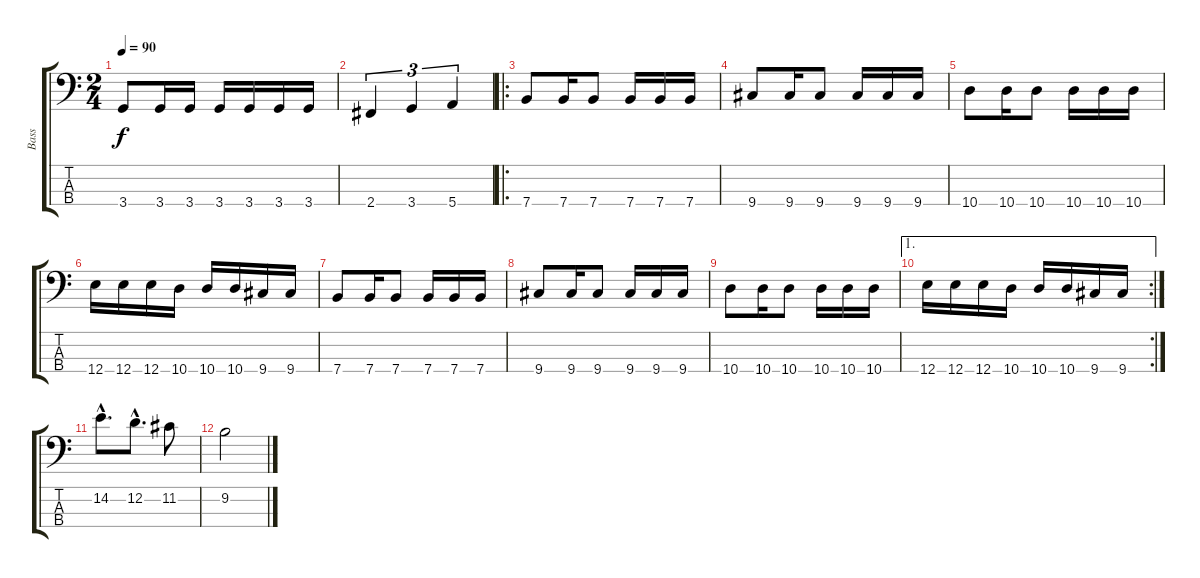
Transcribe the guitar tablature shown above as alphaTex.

\track ("Bass" "Bass") {instrument electricbassfinger}
\staff {score tabs}
\tuning (G2 D2 A1 E1) {hide}
\ts (2 4)
\tempo 90
\clef f4
\ks c
3.4.8{dy f} 3.4.16 3.4.16 3.4.16 3.4.16 3.4.16 3.4.16 |
2.4.4{tu (3 2)} 3.4.4{tu (3 2)} 5.4.4{tu (3 2)} |
\ro
7.4.8 7.4.16 7.4.8 7.4.16 7.4.16 7.4.16 |
9.4.8 9.4.16 9.4.8 9.4.16 9.4.16 9.4.16 |
10.4.8 10.4.16 10.4.8 10.4.16 10.4.16 10.4.16 |
12.4.16 12.4.16 12.4.16 10.4.16 10.4.16 10.4.16 9.4.16 9.4.16 |
7.4.8 7.4.16 7.4.8 7.4.16 7.4.16 7.4.16 |
9.4.8 9.4.16 9.4.8 9.4.16 9.4.16 9.4.16 |
10.4.8 10.4.16 10.4.8 10.4.16 10.4.16 10.4.16 |
\ae 1
\rc 2
12.4.16 12.4.16 12.4.16 10.4.16 10.4.16 10.4.16 9.4.16 9.4.16 |
14.2{hac}.8{d} 12.2{hac}.8{d} 11.2.8 |
9.2.2
